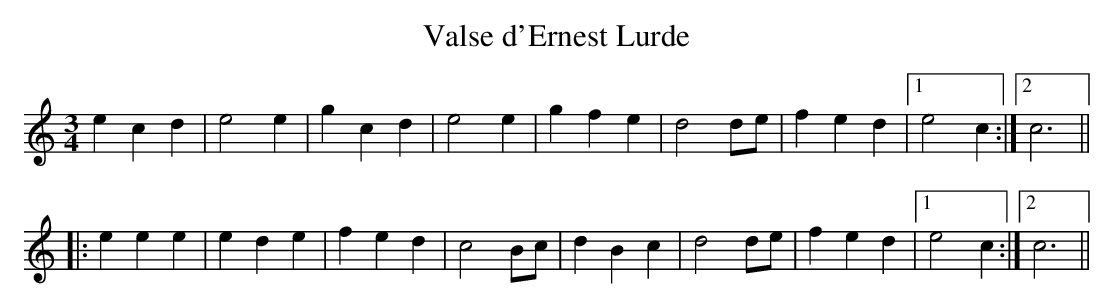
X:1
T:Valse d'Ernest Lurde
M:3/4
L:1/4
K:C
ecd|e2e|gcd|e2e|gfe|d2d/e/|fed|1 e2c:|2 c3||
|:eee|ede|fed|c2B/c/|dBc|d2d/e/|fed|1 e2c:|2 c3||
